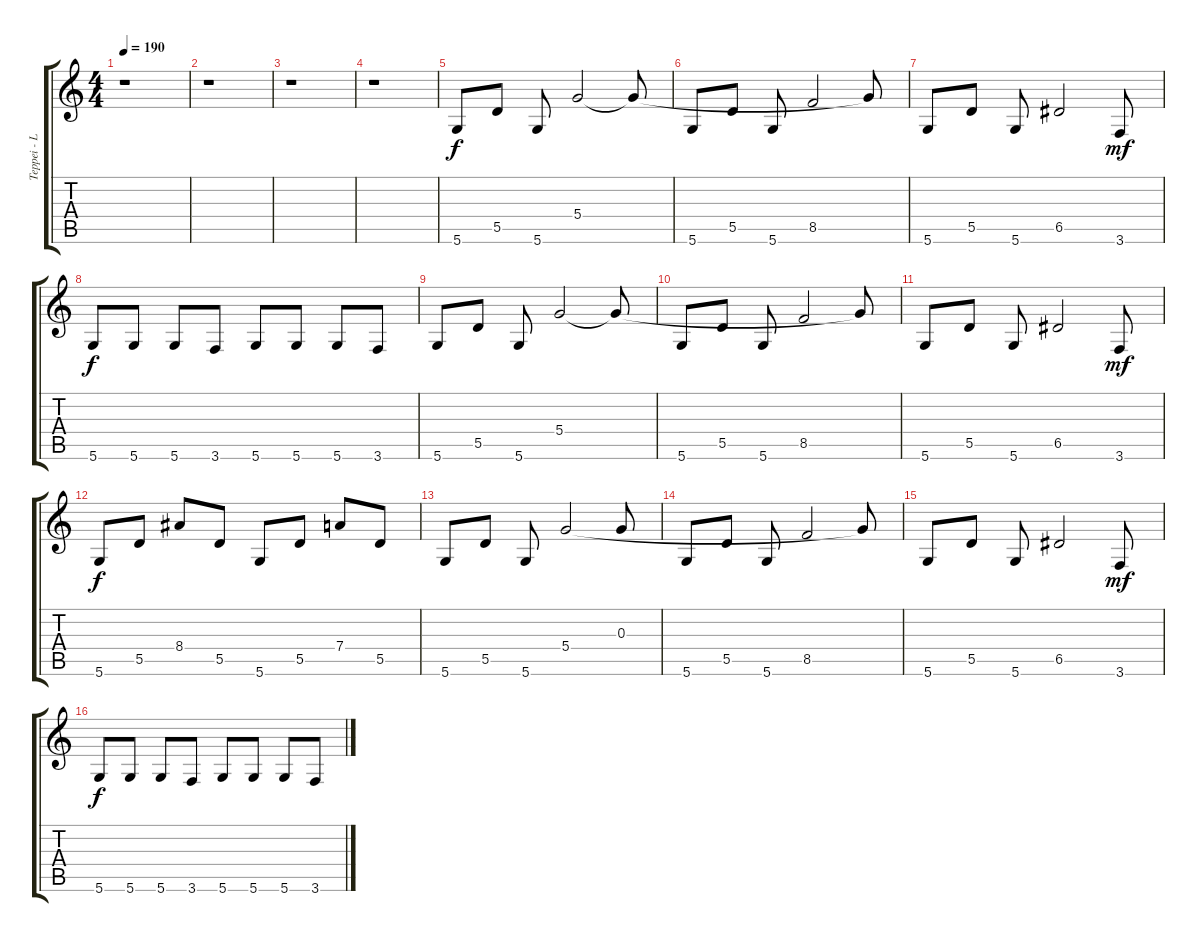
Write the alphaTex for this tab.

\track ("Teppei - Lead" "Teppei - L") {instrument overdrivenguitar}
\staff {score tabs}
\tuning (E4 B3 G3 D3 A2 D2) {hide}
\ts (4 4)
\tempo 190
\clef g2
\ks c
r.1{dy f instrument overdrivenguitar} |
r.1 |
r.1 |
r.1 |
5.6.8 5.5.8 5.6.8 5.4.2 5.4{t}.8 |
5.6.8 5.5.8 5.6.8 8.5.2 5.4{t}.8 |
5.6.8 5.5.8 5.6.8 6.5.2 3.6.8{dy mf} |
5.6.8{dy f} 5.6.8 5.6.8 3.6.8 5.6.8 5.6.8 5.6.8 3.6.8 |
5.6.8 5.5.8 5.6.8 5.4.2 5.4{t}.8 |
5.6.8 5.5.8 5.6.8 8.5.2 5.4{t}.8 |
5.6.8 5.5.8 5.6.8 6.5.2 3.6.8{dy mf} |
5.6.8{dy f} 5.5.8 8.4.8 5.5.8 5.6.8 5.5.8 7.4.8 5.5.8 |
5.6.8 5.5.8 5.6.8 5.4.2 0.3.8 |
5.6.8 5.5.8 5.6.8 8.5.2 5.4{t}.8 |
5.6.8 5.5.8 5.6.8 6.5.2 3.6.8{dy mf} |
5.6.8{dy f} 5.6.8 5.6.8 3.6.8 5.6.8 5.6.8 5.6.8 3.6.8
